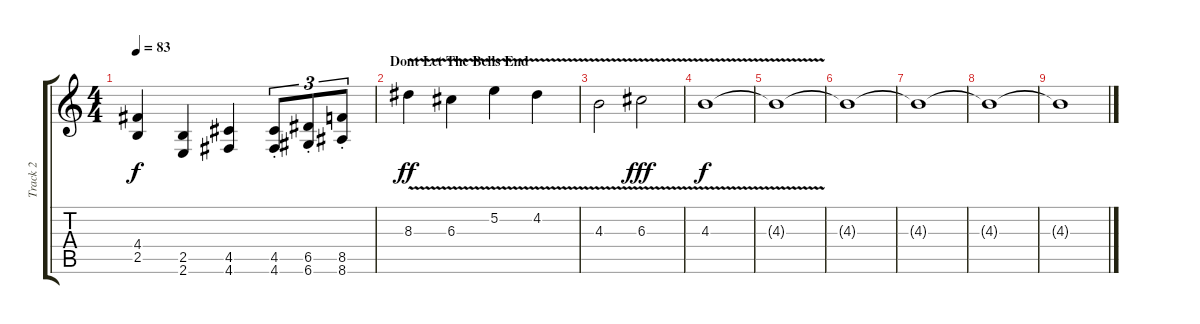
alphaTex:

\track ("Track 2" "Track 2") {instrument distortionguitar}
\staff {score tabs}
\tuning (E4 B3 G3 D3 A2 D2) {hide}
\ts (4 4)
\tempo 83
\clef g2
\ks c
(4.4 2.5).4{dy f} (2.5 2.6).4 (4.5 4.6).4 (4.5{st} 4.6{st}).8{tu (3 2)} (6.5{st} 6.6{st}).8{tu (3 2)} (8.5{st} 8.6{st}).8{tu (3 2)} |
\section ("" "Dont Let The Bells End")
8.3{v}.4{dy ff} 6.3{v}.4 5.2{v}.4 4.2{v}.4 |
4.3{v}.2 6.3{v}.2{dy fff} |
4.3{v}.1{dy f volume 1} |
4.3{t}.1 |
4.3{t}.1 |
4.3{t}.1 |
4.3{t}.1 |
4.3{t}.1
